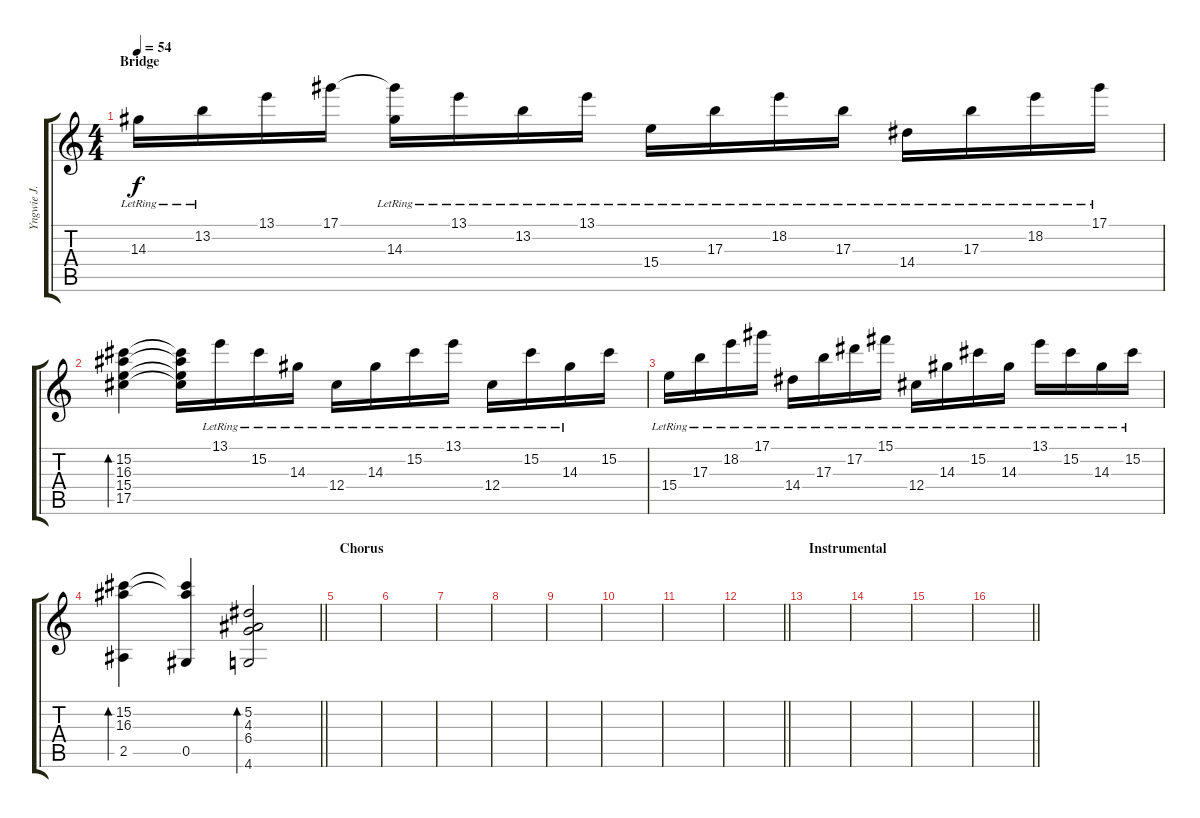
\track ("Yngwie J. Malmsteen" "Yngwie J. ") {instrument acousticguitarsteel}
\staff {score tabs}
\tuning (Eb4 Bb3 Gb3 Db3 Ab2 Eb2) {hide}
\ts (4 4)
\section ("" "Bridge")
\tempo 54
\clef g2
\ks c
14.3{lr}.16{dy f} 13.2{lr}.16 13.1.16 17.1.16 (17.1{t} 14.3{lr}).16 13.1{lr}.16 13.2{lr}.16 13.1{lr}.16 15.4{lr}.16 17.3{lr}.16 18.2{lr}.16 17.3{lr}.16 14.4{lr}.16 17.3{lr}.16 18.2{lr}.16 17.1{lr}.16 |
(15.2 16.3 15.4 17.5).4{bd 120} (15.2{t} 16.3{t} 15.4{t} 17.5{t}).16 13.1{lr}.16 15.2{lr}.16 14.3{lr}.16 12.4{lr}.16 14.3{lr}.16 15.2{lr}.16 13.1{lr}.16 12.4{lr}.16 15.2{lr}.16 14.3{lr}.16 15.2.16 |
15.4{lr}.16 17.3{lr}.16 18.2{lr}.16 17.1{lr}.16 14.4{lr}.16 17.3{lr}.16 17.2{lr}.16 15.1{lr}.16 12.4{lr}.16 14.3{lr}.16 15.2{lr}.16 14.3{lr}.16 13.1{lr}.16 15.2{lr}.16 14.3{lr}.16 15.2{lr}.16 |
\barLineRight lightlight
(15.2 16.3 2.5).4{bd 60} (15.2{t} 16.3{t} 0.5).4 (5.2 4.3 6.4 4.6).2{bd 120} |
\section ("" "Chorus")
|
|
|
|
|
|
|
\barLineRight lightlight
|
\section ("" "Instrumental")
|
|
|
\barLineRight lightlight
